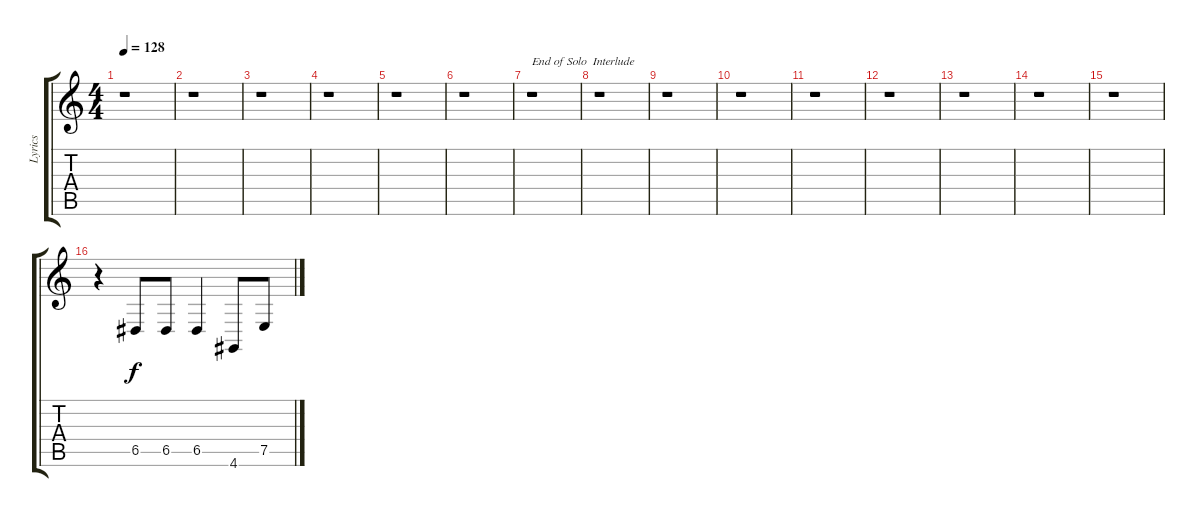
\track ("Lyrics" "Lyrics") {instrument lead6voice}
\staff {score tabs}
\tuning (E4 B3 G3 D3 A2 E2) {hide}
\ts (4 4)
\tempo 128
\clef g2
\ks c
r.1{dy f} |
r.1 |
r.1 |
r.1 |
r.1 |
r.1 |
r.1{txt "End of Solo  Interlude"} |
r.1 |
r.1 |
r.1 |
r.1 |
r.1 |
r.1 |
r.1 |
r.1 |
r.4 6.5.8 6.5.8 6.5.4 4.6.8 7.5.8
